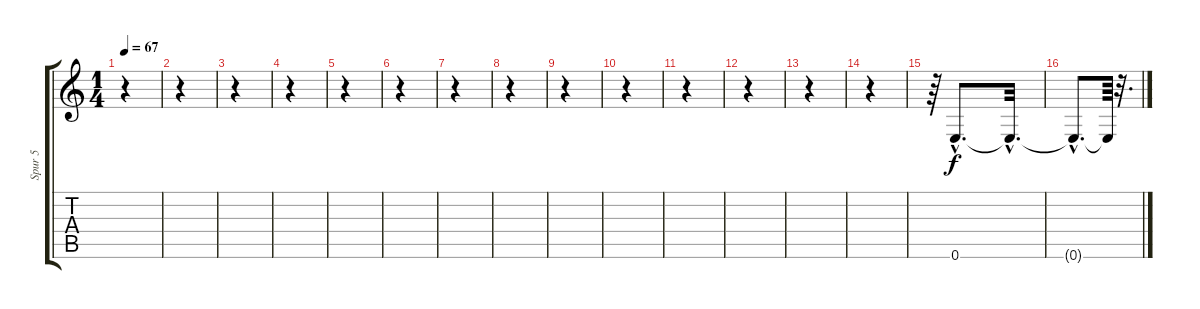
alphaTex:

\track ("Spur 5" "Spur 5") {instrument acousticguitarnylon}
\staff {score tabs}
\tuning (E4 B3 G3 D3 A2 E2) {hide}
\ts (1 4)
\tempo 67
\clef g2
\ks c
r.4{dy f} |
r.4 |
r.4 |
r.4 |
r.4 |
r.4 |
r.4 |
r.4 |
r.4 |
r.4 |
r.4 |
r.4 |
r.4 |
r.4 |
r.64 0.6{hac}.8{d} 0.6{hac t}.32{d} |
0.6{hac t}.8{d} 0.6{t}.64 r.32{d}
